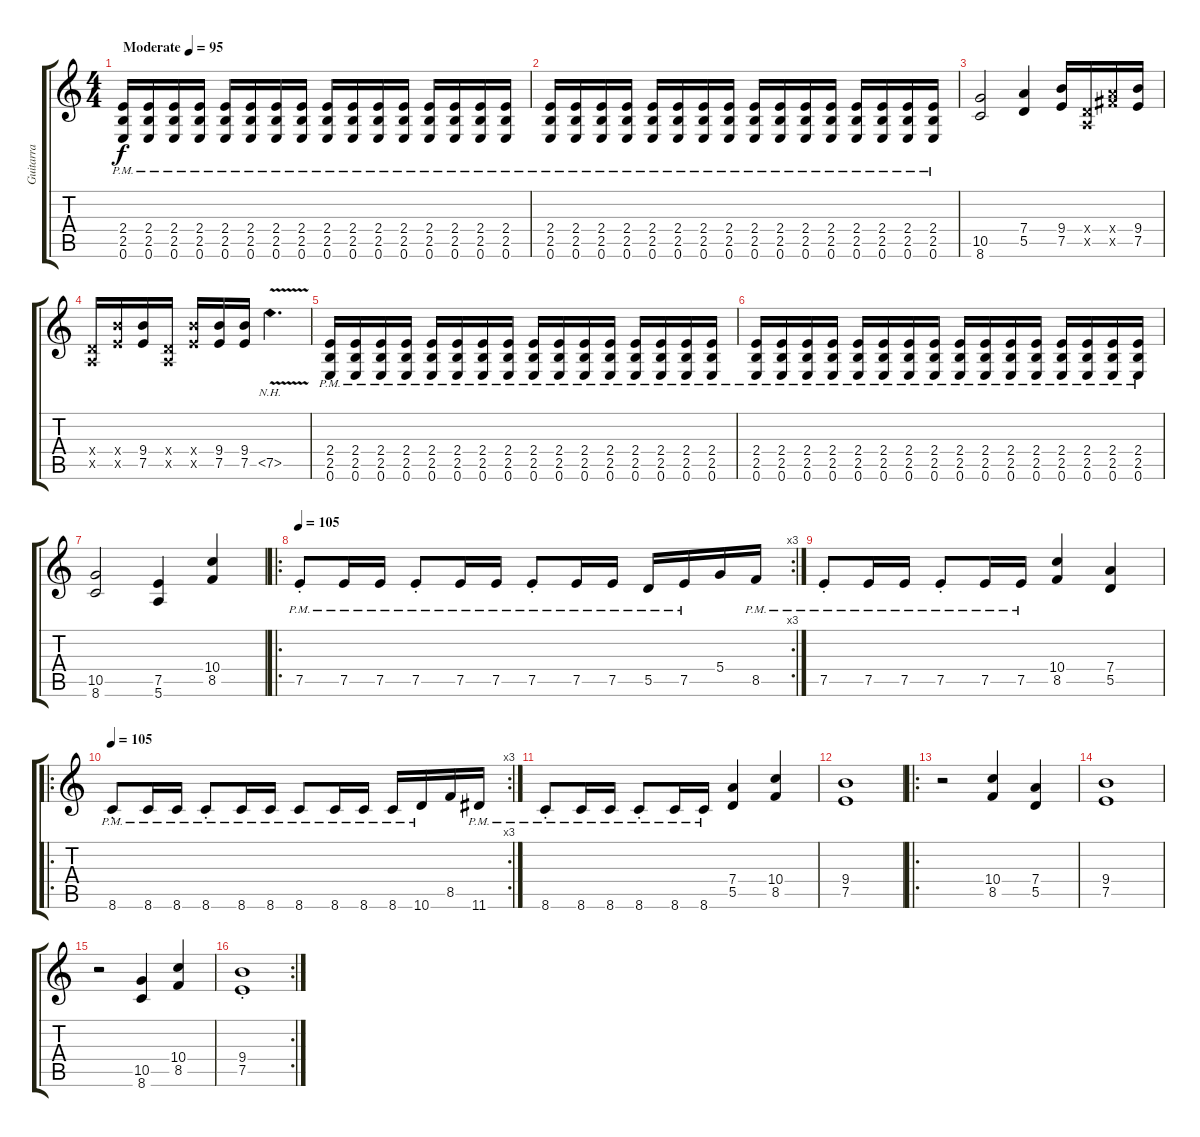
\track ("Guitarra" "Guitarra") {instrument distortionguitar}
\staff {score tabs}
\tuning (E4 B3 G3 D3 A2 E2) {hide}
\ts (4 4)
\tempo (95 "Moderate")
\clef g2
\ks c
(2.4{pm} 2.5{pm} 0.6{pm}).16{dy f instrument distortionguitar} (2.4{pm} 2.5{pm} 0.6{pm}).16 (2.4{pm} 2.5{pm} 0.6{pm}).16 (2.4{pm} 2.5{pm} 0.6{pm}).16 (2.4{pm} 2.5{pm} 0.6{pm}).16 (2.4{pm} 2.5{pm} 0.6{pm}).16 (2.4{pm} 2.5{pm} 0.6{pm}).16 (2.4{pm} 2.5{pm} 0.6{pm}).16 (2.4{pm} 2.5{pm} 0.6{pm}).16 (2.4{pm} 2.5{pm} 0.6{pm}).16 (2.4{pm} 2.5{pm} 0.6{pm}).16 (2.4{pm} 2.5{pm} 0.6{pm}).16 (2.4{pm} 2.5{pm} 0.6{pm}).16 (2.4{pm} 2.5{pm} 0.6{pm}).16 (2.4{pm} 2.5{pm} 0.6{pm}).16 (2.4{pm} 2.5{pm} 0.6{pm}).16 |
(2.4{pm} 2.5{pm} 0.6{pm}).16 (2.4{pm} 2.5{pm} 0.6{pm}).16 (2.4{pm} 2.5{pm} 0.6{pm}).16 (2.4{pm} 2.5{pm} 0.6{pm}).16 (2.4{pm} 2.5{pm} 0.6{pm}).16 (2.4{pm} 2.5{pm} 0.6{pm}).16 (2.4{pm} 2.5{pm} 0.6{pm}).16 (2.4{pm} 2.5{pm} 0.6{pm}).16 (2.4{pm} 2.5{pm} 0.6{pm}).16 (2.4{pm} 2.5{pm} 0.6{pm}).16 (2.4{pm} 2.5{pm} 0.6{pm}).16 (2.4{pm} 2.5{pm} 0.6{pm}).16 (2.4{pm} 2.5{pm} 0.6{pm}).16 (2.4{pm} 2.5{pm} 0.6{pm}).16 (2.4{pm} 2.5{pm} 0.6{pm}).16 (2.4{pm} 2.5{pm} 0.6{pm}).16 |
(10.5 8.6).2 (7.4 5.5).4 (9.4 7.5).16 (0.4{x} 0.5{x}).16 (7.4{x} 9.5{x}).16 (9.4 7.5).16 |
(0.4{x} 0.5{x}).16 (9.4{x} 7.5{x}).16 (9.4 7.5).16 (0.4{x} 0.5{x}).16 (9.4{x} 7.5{x}).16 (9.4 7.5).16 (9.4 7.5).16 7.5{nh v}.4{d} |
(2.4{pm} 2.5{pm} 0.6{pm}).16 (2.4{pm} 2.5{pm} 0.6{pm}).16 (2.4{pm} 2.5{pm} 0.6{pm}).16 (2.4{pm} 2.5{pm} 0.6{pm}).16 (2.4{pm} 2.5{pm} 0.6{pm}).16 (2.4{pm} 2.5{pm} 0.6{pm}).16 (2.4{pm} 2.5{pm} 0.6{pm}).16 (2.4{pm} 2.5{pm} 0.6{pm}).16 (2.4{pm} 2.5{pm} 0.6{pm}).16 (2.4{pm} 2.5{pm} 0.6{pm}).16 (2.4{pm} 2.5{pm} 0.6{pm}).16 (2.4{pm} 2.5{pm} 0.6{pm}).16 (2.4{pm} 2.5{pm} 0.6{pm}).16 (2.4{pm} 2.5{pm} 0.6{pm}).16 (2.4{pm} 2.5{pm} 0.6{pm}).16 (2.4{pm} 2.5{pm} 0.6{pm}).16 |
(2.4{pm} 2.5{pm} 0.6{pm}).16 (2.4{pm} 2.5{pm} 0.6{pm}).16 (2.4{pm} 2.5{pm} 0.6{pm}).16 (2.4{pm} 2.5{pm} 0.6{pm}).16 (2.4{pm} 2.5{pm} 0.6{pm}).16 (2.4{pm} 2.5{pm} 0.6{pm}).16 (2.4{pm} 2.5{pm} 0.6{pm}).16 (2.4{pm} 2.5{pm} 0.6{pm}).16 (2.4{pm} 2.5{pm} 0.6{pm}).16 (2.4{pm} 2.5{pm} 0.6{pm}).16 (2.4{pm} 2.5{pm} 0.6{pm}).16 (2.4{pm} 2.5{pm} 0.6{pm}).16 (2.4{pm} 2.5{pm} 0.6{pm}).16 (2.4{pm} 2.5{pm} 0.6{pm}).16 (2.4{pm} 2.5{pm} 0.6{pm}).16 (2.4{pm} 2.5{pm} 0.6{pm}).16 |
(10.5 8.6).2 (7.5 5.6).4 (10.4 8.5).4 |
\ro
\rc 3
\tempo 105
7.5{pm st}.8 7.5{pm}.16 7.5{pm}.16 7.5{pm st}.8 7.5{pm}.16 7.5{pm}.16 7.5{pm st}.8 7.5{pm}.16 7.5{pm}.16 5.5{pm}.16 7.5{pm}.16 5.4.16 8.5{pm}.16 |
7.5{pm st}.8 7.5{pm}.16 7.5{pm}.16 7.5{pm st}.8 7.5{pm}.16 7.5{pm}.16 (10.4 8.5).4 (7.4 5.5).4 |
\ro
\rc 3
\tempo 105
8.6{pm st}.8 8.6{pm}.16 8.6{pm}.16 8.6{pm st}.8 8.6{pm}.16 8.6{pm}.16 8.6{pm}.8 8.6{pm}.16 8.6{pm}.16 8.6{pm}.16 10.6{pm}.16 8.5.16 11.6{pm}.16 |
8.6{pm st}.8 8.6{pm}.16 8.6{pm}.16 8.6{pm st}.8 8.6{pm}.16 8.6{pm}.16 (7.4 5.5).4 (10.4 8.5).4 |
(9.4 7.5).1 |
\ro
r.2 (10.4 8.5).4 (7.4 5.5).4 |
(9.4 7.5).1 |
r.2 (10.5 8.6).4 (10.4 8.5).4 |
\rc 2
(9.4 7.5{st}).1
